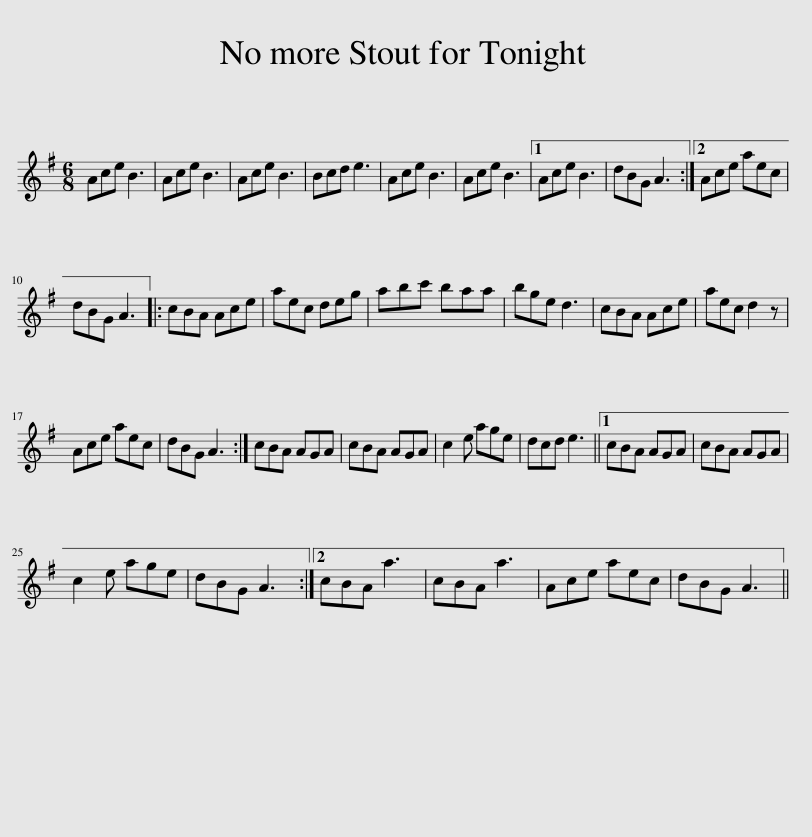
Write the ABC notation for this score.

X:1
L:1/8
M:6/8
I:linebreak $
K:G
V:1 treble
V:1
 Ace B3 | Ace B3 | Ace B3 | Bcd e3 | Ace B3 | %5
 Ace B3 |1 Ace B3 | dBG A3 :|2 Ace aec |$ dBG A3 |: %10
 cBA Ace | aec deg | abc' baa | bge d3 | cBA Ace | %15
 aec d2 z |$ Ace aec | dBG A3 :| cBA AGA | cBA AGA | %20
 c2 e age | dcd e3 ||1 cBA AGA | cBA AGA |$ c2 e age | %25
 dBG A3 :|2 cBA a3 | cBA a3 | Ace aec | dBG A3 || %30
